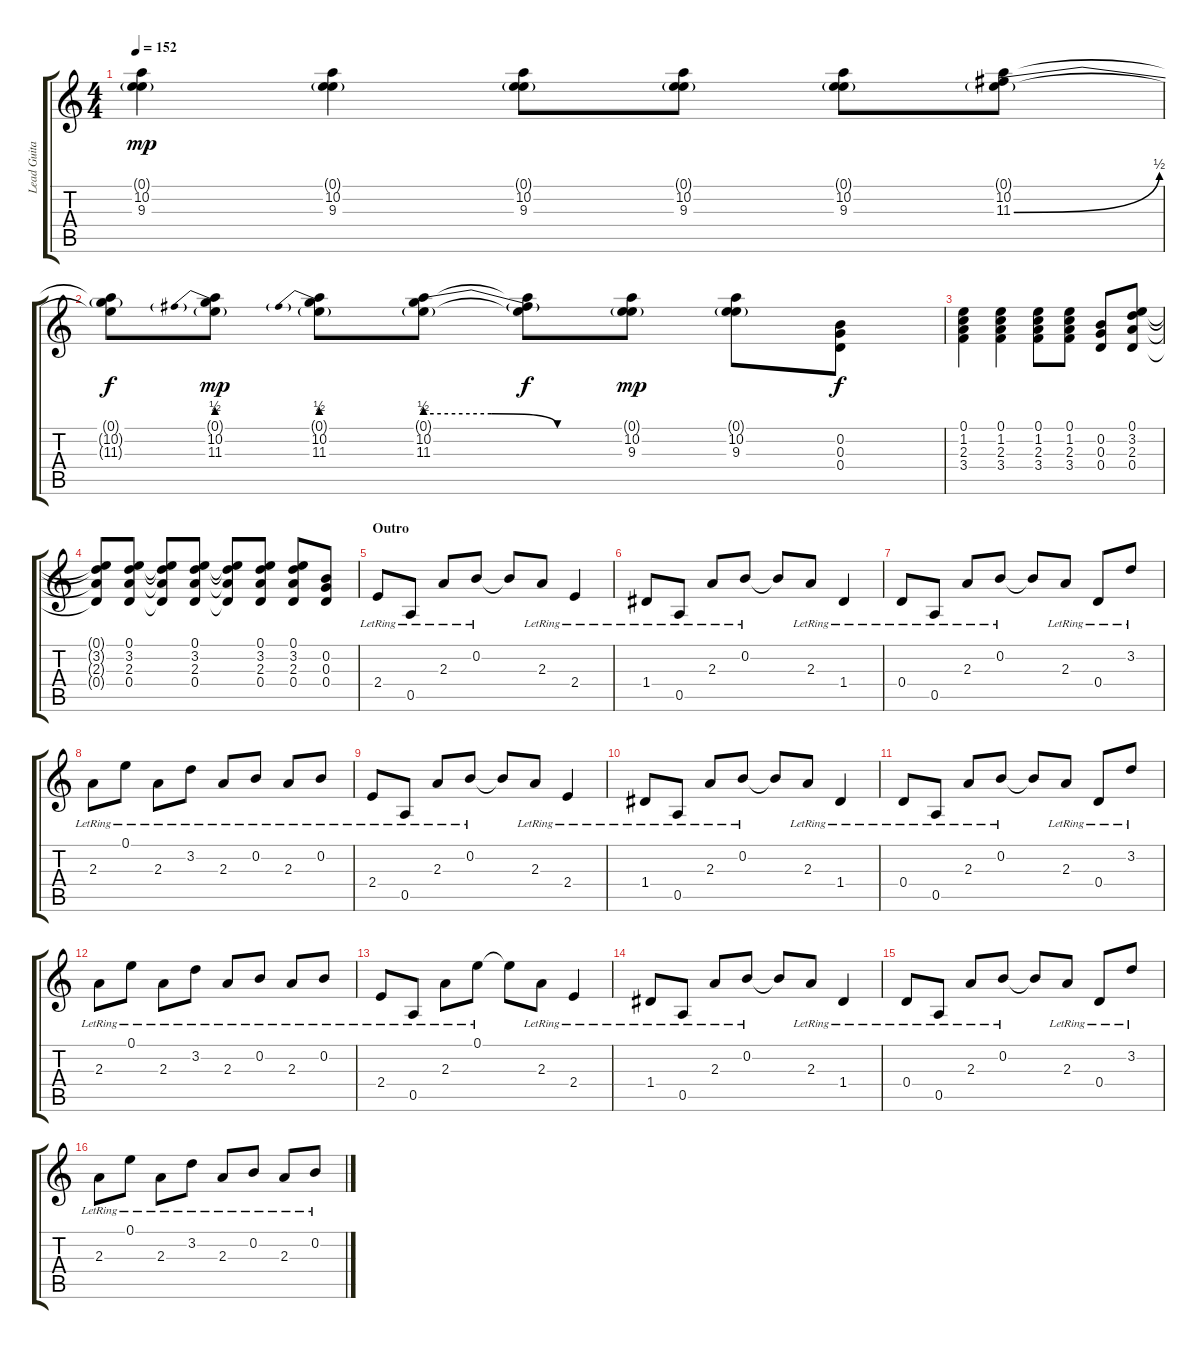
\track ("Lead Guitar" "Lead Guita") {instrument overdrivenguitar}
\staff {score tabs}
\tuning (E4 B3 G3 D3 A2 E2) {hide}
\ts (4 4)
\tempo 152
\clef g2
\ks c
(0.1{g} 10.2 9.3).4{dy mp} (0.1{g} 10.2 9.3).4 (0.1{g} 10.2 9.3).8 (0.1{g} 10.2 9.3).8 (0.1{g} 10.2 9.3).8 (0.1{g} 10.2 11.3{be (bend 0 0 60 2)}).8 |
(0.1{t} 10.2{t} 11.3{t}).8{dy f} (0.1{g} 10.2 11.3{be (prebend 0 2 60 2)}).8{dy mp} (0.1{g} 10.2 11.3{be (prebend 0 2 60 2)}).8 (0.1{g} 10.2 11.3{be (custom 0 2 20 2 40 0 60 0)}).8 (0.1{t} 10.2{t} 11.3{t}).8{dy f} (0.1{g} 10.2 9.3).8{dy mp} (0.1{g} 10.2 9.3).8 (0.2 0.3 0.4).8{dy f} |
(0.1 1.2 2.3 3.4).4 (0.1 1.2 2.3 3.4).4 (0.1 1.2 2.3 3.4).8 (0.1 1.2 2.3 3.4).8 (0.2 0.3 0.4).8 (0.1 3.2 2.3 0.4).8 |
(0.1{t} 3.2{t} 2.3{t} 0.4{t}).8 (0.1 3.2 2.3 0.4).8 (0.1{t} 3.2{t} 2.3{t} 0.4{t}).8 (0.1 3.2 2.3 0.4).8 (0.1{t} 3.2{t} 2.3{t} 0.4{t}).8 (0.1 3.2 2.3 0.4).8 (0.1 3.2 2.3 0.4).8 (0.2 0.3 0.4).8 |
\section ("" "Outro")
2.4{lr}.8{volume 16} 0.5{lr}.8 2.3{lr}.8 0.2{lr}.8 0.2{t}.8 2.3{lr}.8 2.4{lr}.4 |
1.4{lr}.8 0.5{lr}.8 2.3{lr}.8 0.2{lr}.8 0.2{t}.8 2.3{lr}.8 1.4{lr}.4 |
0.4{lr}.8 0.5{lr}.8 2.3{lr}.8 0.2{lr}.8 0.2{t}.8 2.3{lr}.8 0.4{lr}.8 3.2{lr}.8 |
2.3{lr}.8 0.1{lr}.8 2.3{lr}.8 3.2{lr}.8 2.3{lr}.8 0.2{lr}.8 2.3{lr}.8 0.2{lr}.8 |
2.4{lr}.8 0.5{lr}.8 2.3{lr}.8 0.2{lr}.8 0.2{t}.8 2.3{lr}.8 2.4{lr}.4 |
1.4{lr}.8 0.5{lr}.8 2.3{lr}.8 0.2{lr}.8 0.2{t}.8 2.3{lr}.8 1.4{lr}.4 |
0.4{lr}.8 0.5{lr}.8 2.3{lr}.8 0.2{lr}.8 0.2{t}.8 2.3{lr}.8 0.4{lr}.8 3.2{lr}.8 |
2.3{lr}.8 0.1{lr}.8 2.3{lr}.8 3.2{lr}.8 2.3{lr}.8 0.2{lr}.8 2.3{lr}.8 0.2{lr}.8 |
2.4{lr}.8 0.5{lr}.8 2.3{lr}.8 0.1{lr}.8 0.1{t}.8 2.3{lr}.8 2.4{lr}.4 |
1.4{lr}.8 0.5{lr}.8 2.3{lr}.8 0.2{lr}.8 0.2{t}.8 2.3{lr}.8 1.4{lr}.4 |
0.4{lr}.8 0.5{lr}.8 2.3{lr}.8 0.2{lr}.8 0.2{t}.8 2.3{lr}.8 0.4{lr}.8 3.2{lr}.8 |
2.3{lr}.8 0.1{lr}.8 2.3{lr}.8 3.2{lr}.8 2.3{lr}.8 0.2{lr}.8 2.3{lr}.8 0.2{lr}.8
